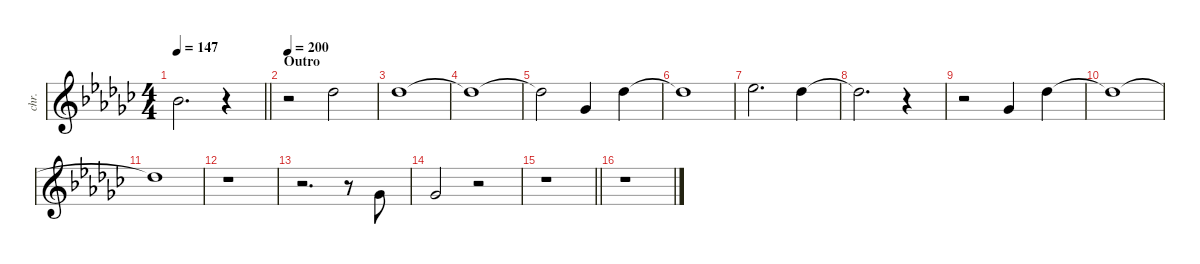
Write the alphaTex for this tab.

\defaultSystemsLayout 8
\hideDynamics
\bracketExtendMode nobrackets
\otherSystemsTrackNameOrientation horizontal
\track ("Vocals-hid" "chr.") {defaultSystemsLayout 4 instrument voiceoohs}
\staff {score}
\tuning (Eb4 Bb3 Gb3 Db3 Ab2 Eb2)
\ts (4 4)
\tempo 147
\clef g2
\barLineRight lightlight
\ks ebminor
7.1{t acc b}.2{d dy f beam Down} r.4{beam Down} |
\section ("" "Outro")
\tempo 200
r.2{beam Down} 10.1{acc b}.2{beam Down} |
10.1{acc b}.1{beam Down} |
10.1{t acc b}.1{beam Down} |
10.1{t acc b}.2{beam Down} 3.1{acc b}.4{beam Up} 10.1{acc b}.4{beam Down} |
10.1{t acc b}.1{beam Down} |
12.1{acc b}.2{d beam Down} 10.1{acc b}.4{beam Down} |
10.1{t acc b}.2{d beam Down} r.4{beam Down} |
r.2{beam Down} 3.1{acc b}.4{beam Up} 10.1{acc b}.4{beam Down} |
10.1{t acc b}.1{beam Down} |
10.1{t acc b}.1{beam Down} |
r.1{beam Down} |
r.2{d beam Down} r.8{beam Down} 3.1{acc b}.8{beam Up} |
3.1{acc b}.2{beam Up} r.2{beam Up} |
\barLineRight lightlight
r.1{beam Down} |
r.1{beam Down}
